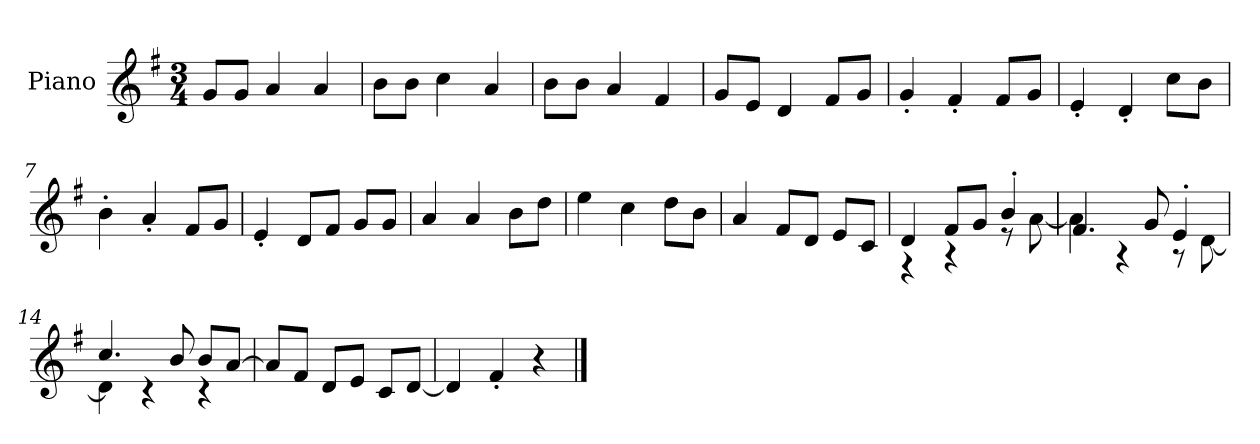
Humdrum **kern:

**kern
*part1
*staff1
*I"Piano
*I'P-no
*clefG2
*k[f#]
*M3/4
*MM178
=1
8g/L
8g/J
4a/
4a/
=2
8b\L
8b\J
4cc\
4a/
=3
8b\L
8b\J
4a/
4f#/
=4
8g/L
8e/J
4d/
8f#/L
8g/J
=5
4g'/
4f#'/
8f#/L
8g/J
=6
4e'/
4d'/
8cc\L
8b\J
=7
4b'\
4a'/
8f#/L
8g/J
=8
4e'/
8d/L
8f#/J
8g/L
8g/J
!!LO:LB:g=z
=9
4a/
4a/
8b\L
8dd\J
=10
4ee\
4cc\
8dd\L
8b\J
=11
4a/
8f#/L
8d/J
8e/L
8c/J
=12
*^
4d/	4r
8f#/L	4r
8g/J	.
4b'/	8r
.	[8a\
=13	=13
4.f#/	4a\]
.	4r
8g/	.
4e'/	8r
.	[8d\
=14	=14
4.cc/	4d\]
.	4r
8b/	.
8b/L	4r
[8a/J	.
*v	*v
=15
8a/L]
8f#/J
8d/L
8e/J
8c/L
[8d/J
=16
4d/]
4f#'/
4r
==
*-
